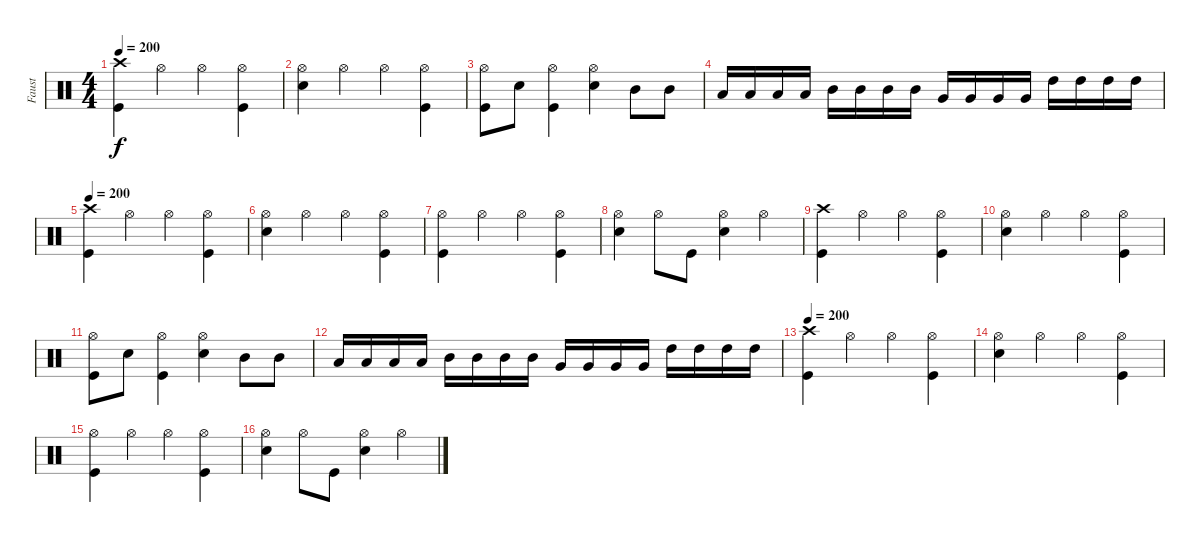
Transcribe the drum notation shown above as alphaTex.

\track ("Faust" "Faust") {instrument percussion}
\staff {score}
\articulation defaults
\ts (4 4)
\tempo 200
\clef neutral
\ks c
("Kick (hit)" "Crash high (hit)").4{dy f} "Hi-Hat (open)".4 "Hi-Hat (open)".4 ("Kick (hit)" "Hi-Hat (open)").4 |
("Snare (hit) 2" "Hi-Hat (open)").4 "Hi-Hat (open)".4 "Hi-Hat (open)".4 ("Kick (hit)" "Hi-Hat (open)").4 |
("Kick (hit)" "Hi-Hat (open)").8 "Snare (hit) 2".8 ("Kick (hit)" "Hi-Hat (open)").4 ("Snare (hit) 2" "Hi-Hat (open)").4 "Mid Tom (hit)".8 "Mid Tom (hit)".8 |
"Low Tom (hit)".16 "Low Tom (hit)".16 "Low Tom (hit)".16 "Low Tom (hit)".16 "Mid Tom (hit)".16 "Mid Tom (hit)".16 "Mid Tom (hit)".16 "Mid Tom (hit)".16 "Very Low Tom (hit)".16 "Very Low Tom (hit)".16 "Very Low Tom (hit)".16 "Very Low Tom (hit)".16 "High Tom (hit)".16 "High Tom (hit)".16 "High Tom (hit)".16 "High Tom (hit)".16 |
\tempo 200
("Kick (hit)" "Crash high (hit)").4 "Hi-Hat (open)".4 "Hi-Hat (open)".4 ("Kick (hit)" "Hi-Hat (open)").4 |
("Snare (hit) 2" "Hi-Hat (open)").4 "Hi-Hat (open)".4 "Hi-Hat (open)".4 ("Kick (hit)" "Hi-Hat (open)").4 |
("Kick (hit)" "Hi-Hat (open)").4 "Hi-Hat (open)".4 "Hi-Hat (open)".4 ("Kick (hit)" "Hi-Hat (open)").4 |
("Snare (hit) 2" "Hi-Hat (open)").4 "Hi-Hat (open)".8 "Kick (hit)".8 ("Snare (hit) 2" "Hi-Hat (open)").4 "Hi-Hat (open)".4 |
("Kick (hit)" "Crash high (hit)").4 "Hi-Hat (open)".4 "Hi-Hat (open)".4 ("Kick (hit)" "Hi-Hat (open)").4 |
("Snare (hit) 2" "Hi-Hat (open)").4 "Hi-Hat (open)".4 "Hi-Hat (open)".4 ("Kick (hit)" "Hi-Hat (open)").4 |
("Kick (hit)" "Hi-Hat (open)").8 "Snare (hit) 2".8 ("Kick (hit)" "Hi-Hat (open)").4 ("Snare (hit) 2" "Hi-Hat (open)").4 "Mid Tom (hit)".8 "Mid Tom (hit)".8 |
"Low Tom (hit)".16 "Low Tom (hit)".16 "Low Tom (hit)".16 "Low Tom (hit)".16 "Mid Tom (hit)".16 "Mid Tom (hit)".16 "Mid Tom (hit)".16 "Mid Tom (hit)".16 "Very Low Tom (hit)".16 "Very Low Tom (hit)".16 "Very Low Tom (hit)".16 "Very Low Tom (hit)".16 "High Tom (hit)".16 "High Tom (hit)".16 "High Tom (hit)".16 "High Tom (hit)".16 |
\tempo 200
("Kick (hit)" "Crash high (hit)").4 "Hi-Hat (open)".4 "Hi-Hat (open)".4 ("Kick (hit)" "Hi-Hat (open)").4 |
("Snare (hit) 2" "Hi-Hat (open)").4 "Hi-Hat (open)".4 "Hi-Hat (open)".4 ("Kick (hit)" "Hi-Hat (open)").4 |
("Kick (hit)" "Hi-Hat (open)").4 "Hi-Hat (open)".4 "Hi-Hat (open)".4 ("Kick (hit)" "Hi-Hat (open)").4 |
("Snare (hit) 2" "Hi-Hat (open)").4 "Hi-Hat (open)".8 "Kick (hit)".8 ("Snare (hit) 2" "Hi-Hat (open)").4 "Hi-Hat (open)".4
